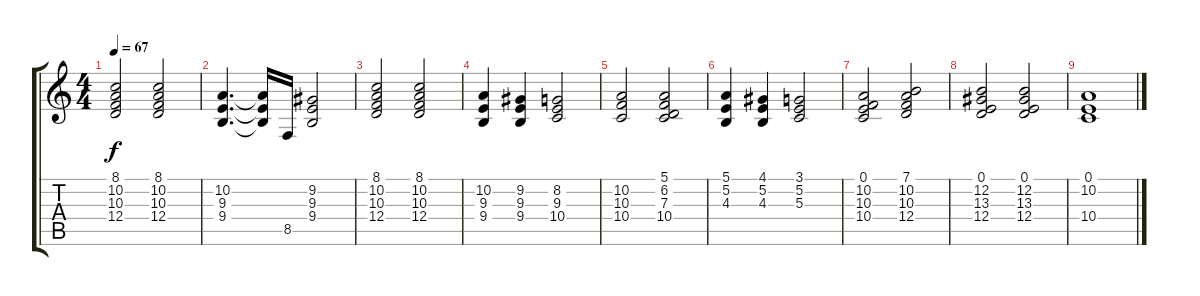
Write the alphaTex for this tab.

\track "" {instrument synthstrings1}
\staff {score tabs}
\tuning (E4 B3 G3 D3 A2 E2) {hide}
\ts (4 4)
\tempo 67
\clef g2
\ks c
(8.1 10.2 10.3 12.4).2{dy f} (8.1 10.2 10.3 12.4).2 |
(10.2 9.3 9.4).4{d} (10.2{t} 9.3{t} 9.4{t}).16 8.5.16 (9.2 9.3 9.4).2 |
(8.1 10.2 10.3 12.4).2 (8.1 10.2 10.3 12.4).2 |
(10.2 9.3 9.4).4 (9.2 9.3 9.4).4 (8.2 9.3 10.4).2 |
(10.2 10.3 10.4).2 (5.1 6.2 7.3 10.4).2 |
(5.1 5.2 4.3).4 (4.1 5.2 4.3).4 (3.1 5.2 5.3).2 |
(0.1 10.2 10.3 10.4).2 (7.1 10.2 10.3 12.4).2 |
(0.1 12.2 13.3 12.4).2 (0.1 12.2 13.3 12.4).2 |
(0.1 10.2 10.4).1
